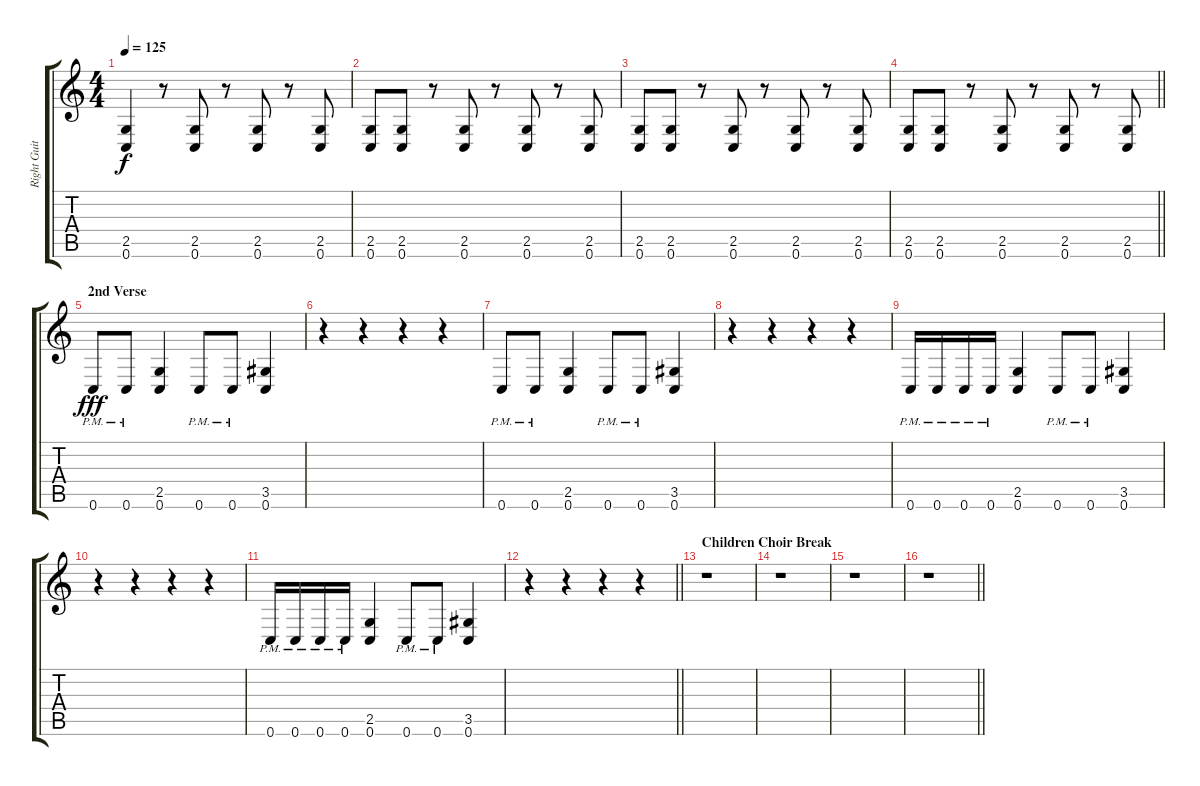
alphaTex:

\track ("Right Guitar" "Right Guit") {instrument distortionguitar}
\staff {score tabs}
\tuning (C4 G3 Eb3 Bb2 F2 C2) {hide}
\ts (4 4)
\tempo 125
\clef g2
\ks c
(2.5 0.6).4{dy f} r.8 (2.5 0.6).8 r.8 (2.5 0.6).8 r.8 (2.5 0.6).8 |
(2.5 0.6).8 (2.5 0.6).8 r.8 (2.5 0.6).8 r.8 (2.5 0.6).8 r.8 (2.5 0.6).8 |
(2.5 0.6).8 (2.5 0.6).8 r.8 (2.5 0.6).8 r.8 (2.5 0.6).8 r.8 (2.5 0.6).8 |
\barLineRight lightlight
(2.5 0.6).8 (2.5 0.6).8 r.8 (2.5 0.6).8 r.8 (2.5 0.6).8 r.8 (2.5 0.6).8 |
\section ("" "2nd Verse")
0.6{pm}.8{dy fff volume 16} 0.6{pm}.8 (2.5 0.6).4 0.6{pm}.8 0.6{pm}.8 (3.5 0.6).4 |
r.4 r.4 r.4 r.4 |
0.6{pm}.8 0.6{pm}.8 (2.5 0.6).4 0.6{pm}.8 0.6{pm}.8 (3.5 0.6).4 |
r.4 r.4 r.4 r.4 |
0.6{pm}.16 0.6{pm}.16 0.6{pm}.16 0.6{pm}.16 (2.5 0.6).4 0.6{pm}.8 0.6{pm}.8 (3.5 0.6).4 |
r.4 r.4 r.4 r.4 |
0.6{pm}.16 0.6{pm}.16 0.6{pm}.16 0.6{pm}.16 (2.5 0.6).4 0.6{pm}.8 0.6{pm}.8 (3.5 0.6).4 |
\barLineRight lightlight
r.4 r.4 r.4 r.4 |
\section ("" "Children Choir Break")
r.1 |
r.1 |
r.1 |
\barLineRight lightlight
r.1
